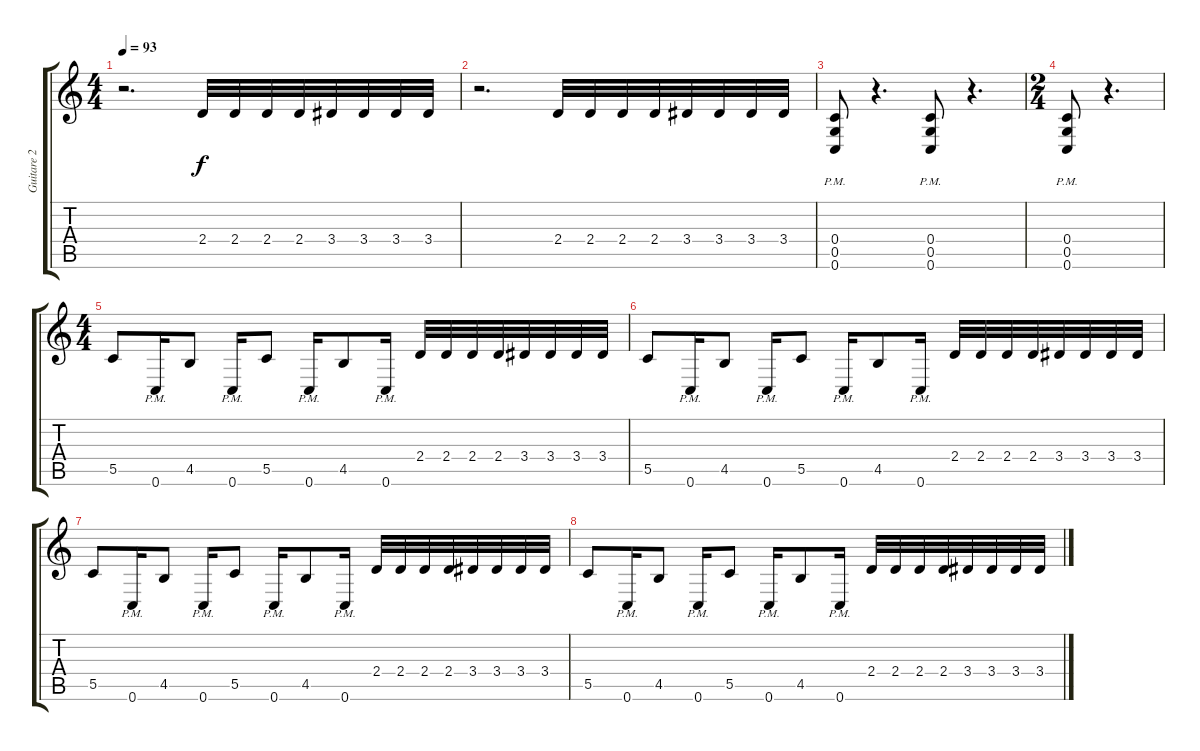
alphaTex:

\track ("Guitare 2" "Guitare 2") {instrument distortionguitar}
\staff {score tabs}
\tuning (D4 A3 F3 C3 G2 C2) {hide}
\ts (4 4)
\tempo 93
\clef g2
\ks c
r.2{d dy f} 2.4.32 2.4.32 2.4.32 2.4.32 3.4.32 3.4.32 3.4.32 3.4.32 |
r.2{d} 2.4.32 2.4.32 2.4.32 2.4.32 3.4.32 3.4.32 3.4.32 3.4.32 |
\section ("" "")
(0.4{pm} 0.5{pm} 0.6{pm}).8 r.4{d} (0.4{pm} 0.5{pm} 0.6{pm}).8 r.4{d} |
\ts (2 4)
(0.4{pm} 0.5{pm} 0.6{pm}).8 r.4{d} |
\ts (4 4)
\section ("" "")
5.5.8 0.6{pm}.16 4.5.8 0.6{pm}.16 5.5.8 0.6{pm}.16 4.5.8 0.6{pm}.16 2.4.32 2.4.32 2.4.32 2.4.32 3.4.32 3.4.32 3.4.32 3.4.32 |
5.5.8{volume 16} 0.6{pm}.16 4.5.8 0.6{pm}.16 5.5.8 0.6{pm}.16 4.5.8 0.6{pm}.16 2.4.32 2.4.32 2.4.32 2.4.32 3.4.32 3.4.32 3.4.32 3.4.32 |
5.5.8{volume 16} 0.6{pm}.16 4.5.8 0.6{pm}.16 5.5.8 0.6{pm}.16 4.5.8 0.6{pm}.16 2.4.32 2.4.32 2.4.32 2.4.32 3.4.32 3.4.32 3.4.32 3.4.32 |
5.5.8{volume 16} 0.6{pm}.16 4.5.8 0.6{pm}.16 5.5.8 0.6{pm}.16 4.5.8 0.6{pm}.16 2.4.32 2.4.32 2.4.32 2.4.32 3.4.32 3.4.32 3.4.32 3.4.32
